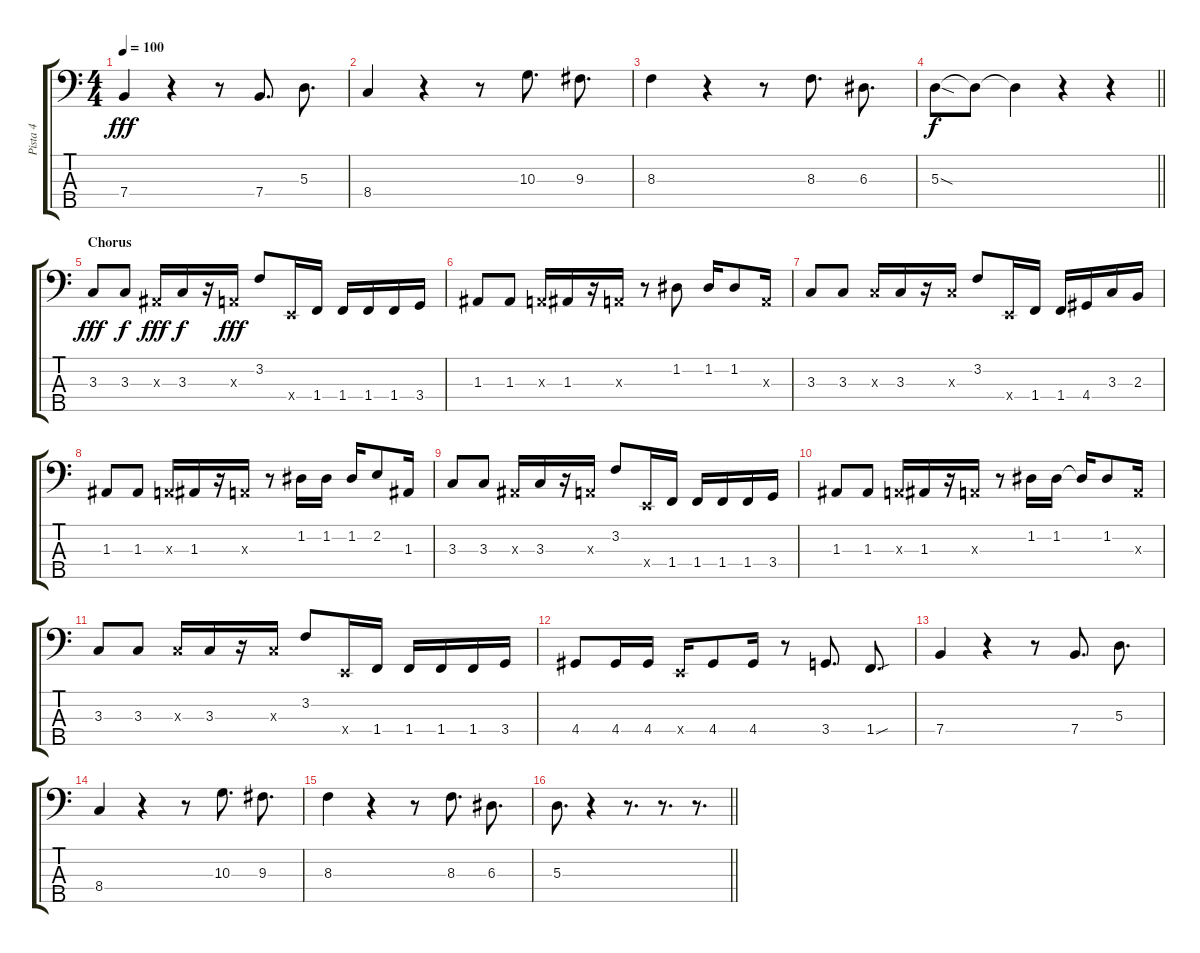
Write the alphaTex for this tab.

\track ("Pista 4" "Pista 4") {instrument electricbasspick}
\staff {score tabs}
\tuning (G2 D2 A1 E1 B0) {hide}
\ts (4 4)
\tempo 100
\clef f4
\ks c
7.4.4{dy fff} r.4 r.8 7.4.8{d} 5.3.8{d} |
8.4.4 r.4 r.8 10.3.8{d} 9.3.8{d} |
8.3.4 r.4 r.8 8.3.8{d} 6.3.8{d} |
\barLineRight lightlight
5.3{sod}.8{dy f} 5.3{t}.8 5.3{t}.4 r.4 r.4 |
\section ("" "Chorus")
3.3.8{dy fff} 3.3.8{dy f} 1.3{x}.16{dy fff} 3.3.16{dy f} r.16 0.3{x}.16{dy fff} 3.2.8 0.4{x}.16 1.4.16 1.4.16 1.4.16 1.4.16 3.4.16 |
1.3.8 1.3.8 0.3{x}.16 1.3.16 r.16 0.3{x}.16 r.8 1.2.8 1.2.16 1.2.8 0.3{x}.16 |
3.3.8 3.3.8 3.3{x}.16 3.3.16 r.16 3.3{x}.16 3.2.8 0.4{x}.16 1.4.16 1.4.16 4.4.16 3.3.16 2.3.16 |
1.3.8 1.3.8 0.3{x}.16 1.3.16 r.16 0.3{x}.16 r.8 1.2.16 1.2.16 1.2.16 2.2.8 1.3.16 |
3.3.8 3.3.8 1.3{x}.16 3.3.16 r.16 0.3{x}.16 3.2.8 0.4{x}.16 1.4.16 1.4.16 1.4.16 1.4.16 3.4.16 |
1.3.8 1.3.8 0.3{x}.16 1.3.16 r.16 0.3{x}.16 r.8 1.2.16 1.2.16 1.2{t}.16 1.2.8 0.3{x}.16 |
3.3.8 3.3.8 3.3{x}.16 3.3.16 r.16 3.3{x}.16 3.2.8 0.4{x}.16 1.4.16 1.4.16 1.4.16 1.4.16 3.4.16 |
4.4.8 4.4.16 4.4.16 0.4{x}.16 4.4.8 4.4.16 r.8 3.4.8{d} 1.4{sou}.8{d} |
7.4.4 r.4 r.8 7.4.8{d} 5.3.8{d} |
8.4.4 r.4 r.8 10.3.8{d} 9.3.8{d} |
8.3.4 r.4 r.8 8.3.8{d} 6.3.8{d} |
\barLineRight lightlight
5.3.8{d} r.4 r.8{d} r.8{d} r.8{d}
